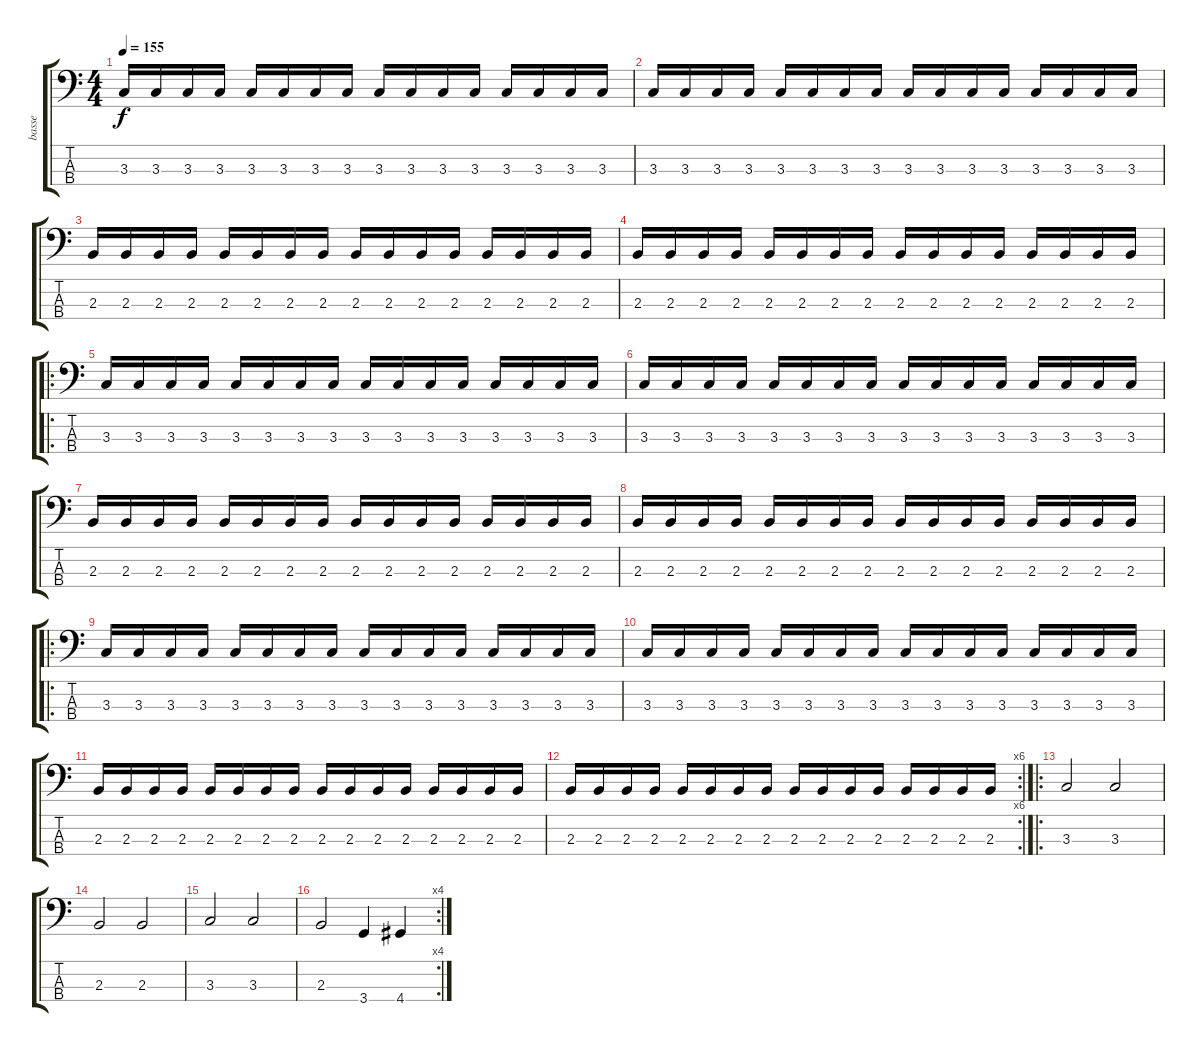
\track ("basse" "basse") {instrument electricbasspick}
\staff {score tabs}
\tuning (G2 D2 A1 E1) {hide}
\ts (4 4)
\tempo 155
\clef f4
\ks c
3.3.16{dy f} 3.3.16 3.3.16 3.3.16 3.3.16 3.3.16 3.3.16 3.3.16 3.3.16 3.3.16 3.3.16 3.3.16 3.3.16 3.3.16 3.3.16 3.3.16 |
3.3.16 3.3.16 3.3.16 3.3.16 3.3.16 3.3.16 3.3.16 3.3.16 3.3.16 3.3.16 3.3.16 3.3.16 3.3.16 3.3.16 3.3.16 3.3.16 |
2.3.16 2.3.16 2.3.16 2.3.16 2.3.16 2.3.16 2.3.16 2.3.16 2.3.16 2.3.16 2.3.16 2.3.16 2.3.16 2.3.16 2.3.16 2.3.16 |
2.3.16 2.3.16 2.3.16 2.3.16 2.3.16 2.3.16 2.3.16 2.3.16 2.3.16 2.3.16 2.3.16 2.3.16 2.3.16 2.3.16 2.3.16 2.3.16 |
\ro
3.3.16 3.3.16 3.3.16 3.3.16 3.3.16 3.3.16 3.3.16 3.3.16 3.3.16 3.3.16 3.3.16 3.3.16 3.3.16 3.3.16 3.3.16 3.3.16 |
3.3.16 3.3.16 3.3.16 3.3.16 3.3.16 3.3.16 3.3.16 3.3.16 3.3.16 3.3.16 3.3.16 3.3.16 3.3.16 3.3.16 3.3.16 3.3.16 |
2.3.16 2.3.16 2.3.16 2.3.16 2.3.16 2.3.16 2.3.16 2.3.16 2.3.16 2.3.16 2.3.16 2.3.16 2.3.16 2.3.16 2.3.16 2.3.16 |
2.3.16 2.3.16 2.3.16 2.3.16 2.3.16 2.3.16 2.3.16 2.3.16 2.3.16 2.3.16 2.3.16 2.3.16 2.3.16 2.3.16 2.3.16 2.3.16 |
\ro
3.3.16 3.3.16 3.3.16 3.3.16 3.3.16 3.3.16 3.3.16 3.3.16 3.3.16 3.3.16 3.3.16 3.3.16 3.3.16 3.3.16 3.3.16 3.3.16 |
3.3.16 3.3.16 3.3.16 3.3.16 3.3.16 3.3.16 3.3.16 3.3.16 3.3.16 3.3.16 3.3.16 3.3.16 3.3.16 3.3.16 3.3.16 3.3.16 |
2.3.16 2.3.16 2.3.16 2.3.16 2.3.16 2.3.16 2.3.16 2.3.16 2.3.16 2.3.16 2.3.16 2.3.16 2.3.16 2.3.16 2.3.16 2.3.16 |
\rc 6
2.3.16 2.3.16 2.3.16 2.3.16 2.3.16 2.3.16 2.3.16 2.3.16 2.3.16 2.3.16 2.3.16 2.3.16 2.3.16 2.3.16 2.3.16 2.3.16 |
\ro
3.3.2 3.3.2 |
2.3.2 2.3.2 |
3.3.2 3.3.2 |
\rc 4
2.3.2 3.4.4 4.4.4
